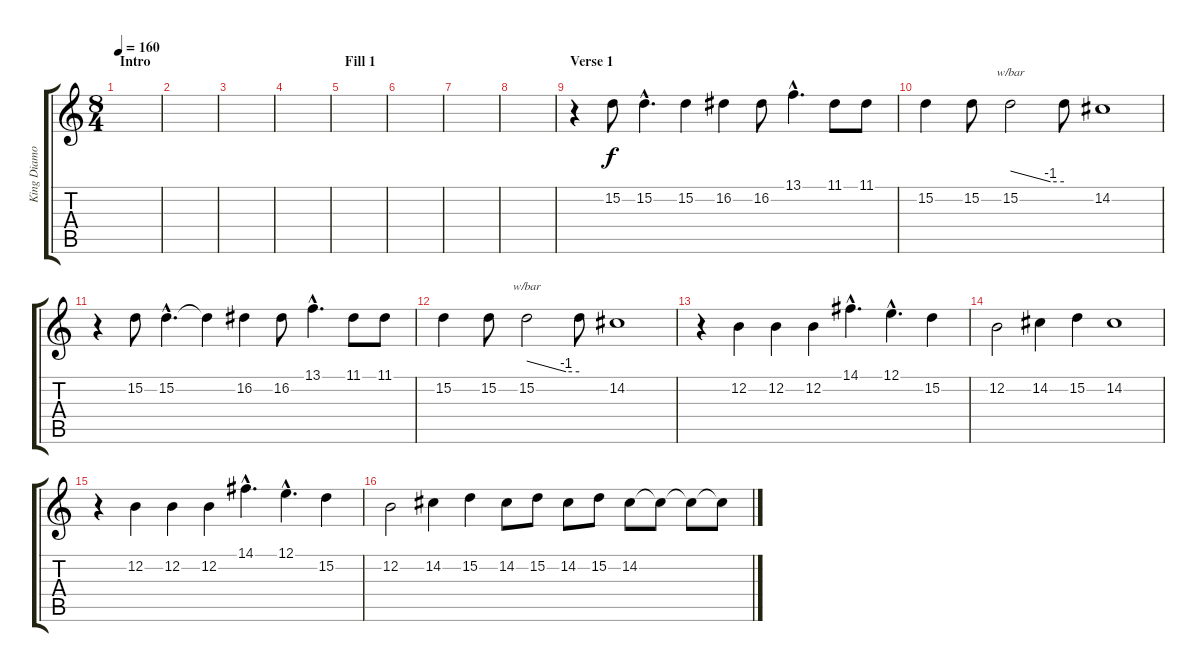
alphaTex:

\track ("King Diamond - Voice" "King Diamo") {instrument cello}
\staff {score tabs}
\tuning (E4 B3 G3 D3 A2 E2) {hide}
\ts (8 4)
\section ("" "Intro")
\tempo 160
\clef g2
\ks c
|
|
|
|
\section ("" "Fill 1")
|
|
|
|
\section ("" "Verse 1")
r.4 15.2.8 15.2{hac}.4{d} 15.2.4 16.2.4 16.2.8 13.1{hac}.4{d} 11.1.8 11.1.8 |
15.2.4 15.2.8 15.2.2{tbe (custom default 0 0 45 -4 60 -4)} 15.2{t}.8 14.2.1 |
r.4 15.2.8 15.2{hac}.4{d} 15.2{t}.4 16.2.4 16.2.8 13.1{hac}.4{d} 11.1.8 11.1.8 |
15.2.4 15.2.8 15.2.2{tbe (custom default 0 0 45 -4 60 -4)} 15.2{t}.8 14.2.1 |
r.4 12.2.4 12.2.4 12.2.4 14.1{hac}.4{d} 12.1{hac}.4{d} 15.2.4 |
12.2.2 14.2.4 15.2.4 14.2.1 |
r.4 12.2.4 12.2.4 12.2.4 14.1{hac}.4{d} 12.1{hac}.4{d} 15.2.4 |
12.2.2 14.2.4 15.2.4 14.2.8 15.2.8 14.2.8 15.2.8 14.2.8 14.2{t}.8 14.2{t}.8 14.2{t}.8
